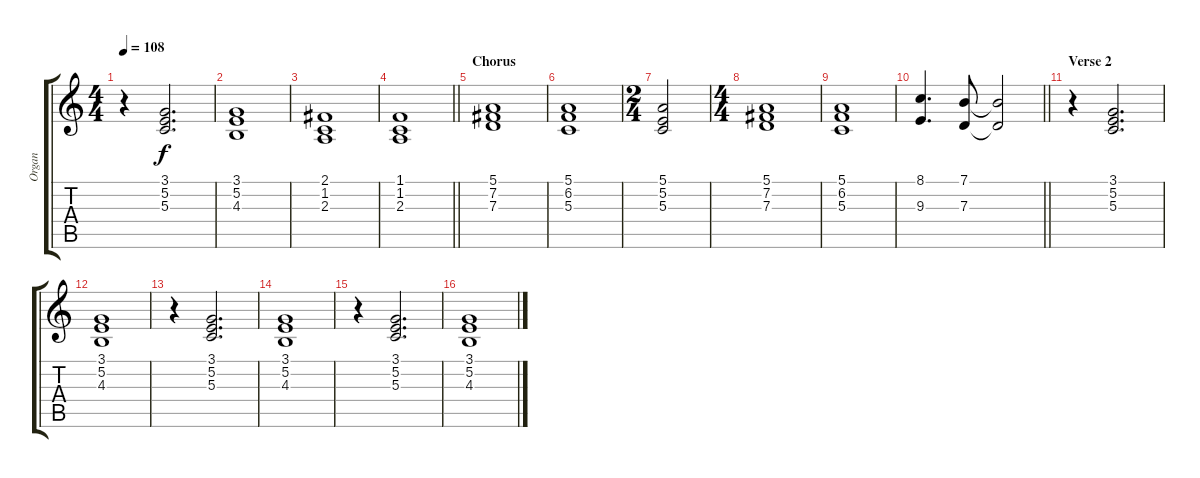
\track ("Organ" "Organ") {instrument drawbarorgan}
\staff {score tabs}
\tuning (E4 B3 G3 D3 A2 E2) {hide}
\ts (4 4)
\tempo 108
\clef g2
\ks c
r.4{dy f} (3.1 5.2 5.3).2{d} |
(3.1 5.2 4.3).1 |
(2.1 1.2 2.3).1 |
\barLineRight lightlight
(1.1 1.2 2.3).1 |
\section ("" "Chorus")
(5.1 7.2 7.3).1 |
(5.1 6.2 5.3).1 |
\ts (2 4)
(5.1 5.2 5.3).2 |
\ts (4 4)
(5.1 7.2 7.3).1 |
(5.1 6.2 5.3).1 |
\barLineRight lightlight
(8.1 9.3).4{d} (7.1 7.3).8 (7.1{t} 7.3{t}).2 |
\section ("" "Verse 2")
r.4 (3.1 5.2 5.3).2{d} |
(3.1 5.2 4.3).1 |
r.4 (3.1 5.2 5.3).2{d} |
(3.1 5.2 4.3).1 |
r.4 (3.1 5.2 5.3).2{d} |
(3.1 5.2 4.3).1
